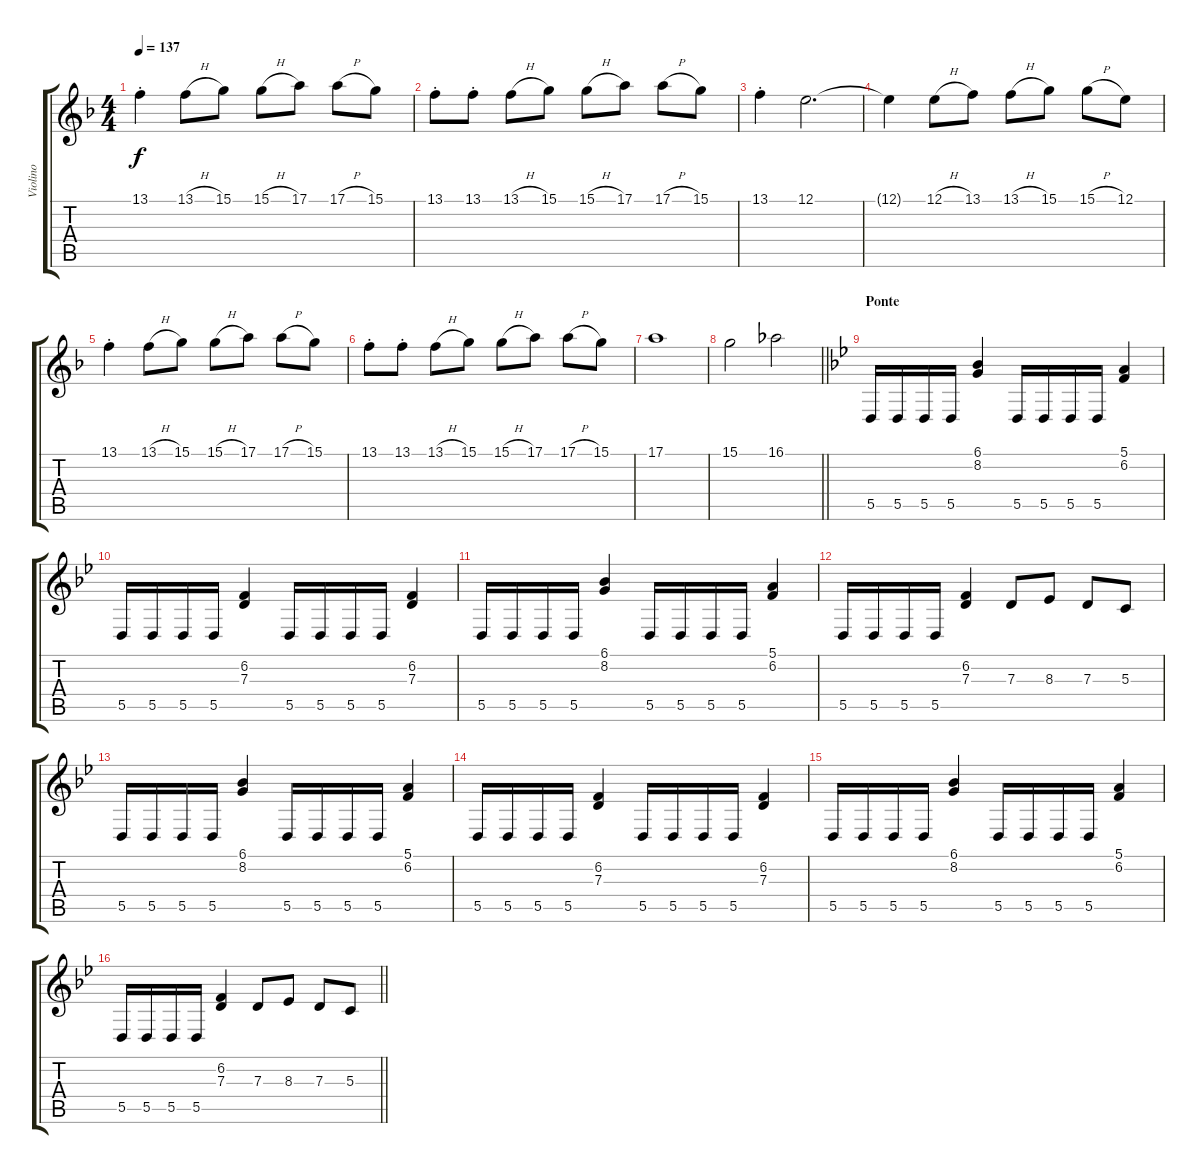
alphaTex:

\track ("Violino" "Violino") {instrument violin}
\staff {score tabs}
\tuning (E4 B3 G3 D3 A2 E2) {hide}
\ts (4 4)
\tempo 137
\clef g2
\ks dminor
13.1{st}.4{dy f} 13.1{h}.8 15.1.8 15.1{h}.8 17.1.8 17.1{h}.8 15.1.8 |
13.1{st}.8 13.1{st}.8 13.1{h}.8 15.1.8 15.1{h}.8 17.1.8 17.1{h}.8 15.1.8 |
13.1{st}.4 12.1.2{d} |
12.1{t}.4 12.1{h}.8 13.1.8 13.1{h}.8 15.1.8 15.1{h}.8 12.1.8 |
13.1{st}.4 13.1{h}.8 15.1.8 15.1{h}.8 17.1.8 17.1{h}.8 15.1.8 |
13.1{st}.8 13.1{st}.8 13.1{h}.8 15.1.8 15.1{h}.8 17.1.8 17.1{h}.8 15.1.8 |
17.1.1 |
\barLineRight lightlight
15.1.2 16.1.2 |
\section ("" "Ponte")
\ks gminor
5.5.16 5.5.16 5.5.16 5.5.16 (6.1 8.2).4 5.5.16 5.5.16 5.5.16 5.5.16 (5.1 6.2).4 |
5.5.16 5.5.16 5.5.16 5.5.16 (6.2 7.3).4 5.5.16 5.5.16 5.5.16 5.5.16 (6.2 7.3).4 |
5.5.16 5.5.16 5.5.16 5.5.16 (6.1 8.2).4 5.5.16 5.5.16 5.5.16 5.5.16 (5.1 6.2).4 |
5.5.16 5.5.16 5.5.16 5.5.16 (6.2 7.3).4 7.3.8 8.3.8 7.3.8 5.3.8 |
5.5.16 5.5.16 5.5.16 5.5.16 (6.1 8.2).4 5.5.16 5.5.16 5.5.16 5.5.16 (5.1 6.2).4 |
5.5.16 5.5.16 5.5.16 5.5.16 (6.2 7.3).4 5.5.16 5.5.16 5.5.16 5.5.16 (6.2 7.3).4 |
5.5.16 5.5.16 5.5.16 5.5.16 (6.1 8.2).4 5.5.16 5.5.16 5.5.16 5.5.16 (5.1 6.2).4 |
\barLineRight lightlight
5.5.16 5.5.16 5.5.16 5.5.16 (6.2 7.3).4 7.3.8 8.3.8 7.3.8 5.3.8
